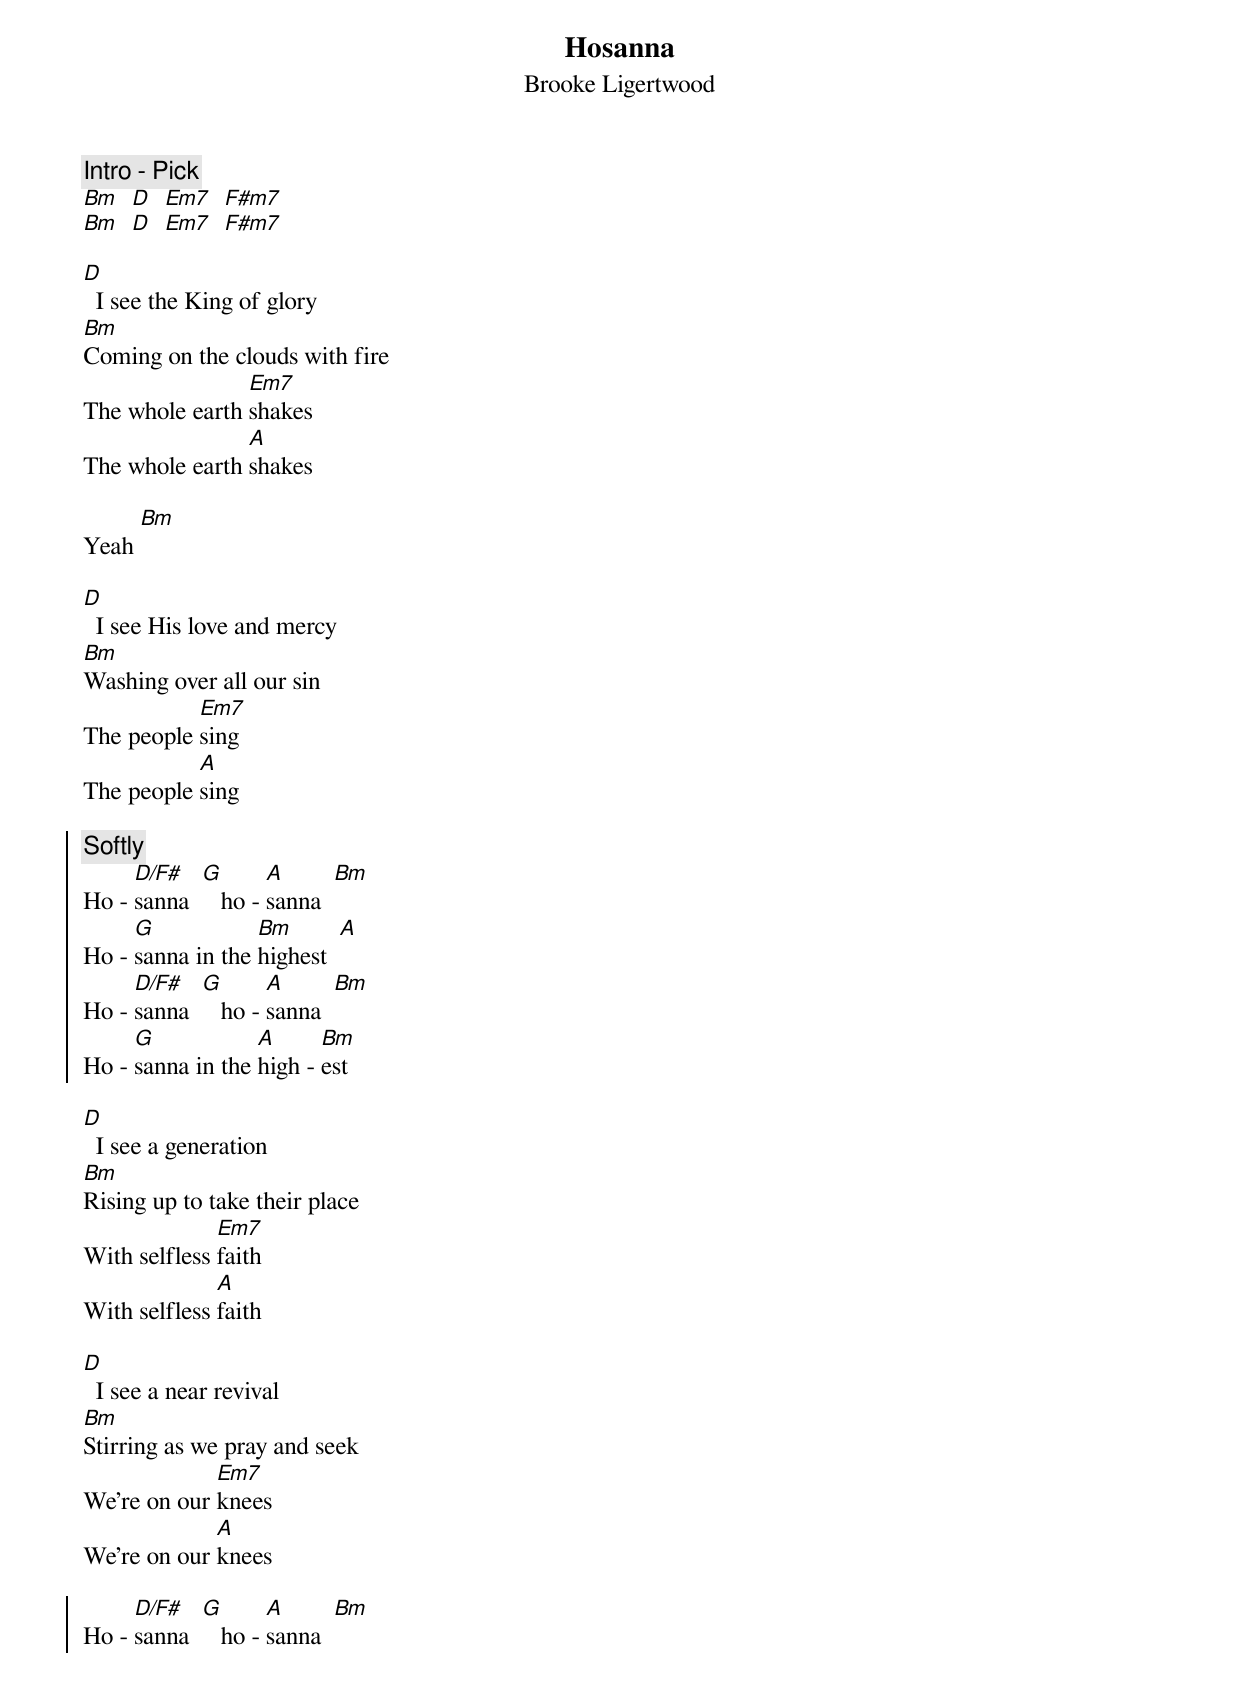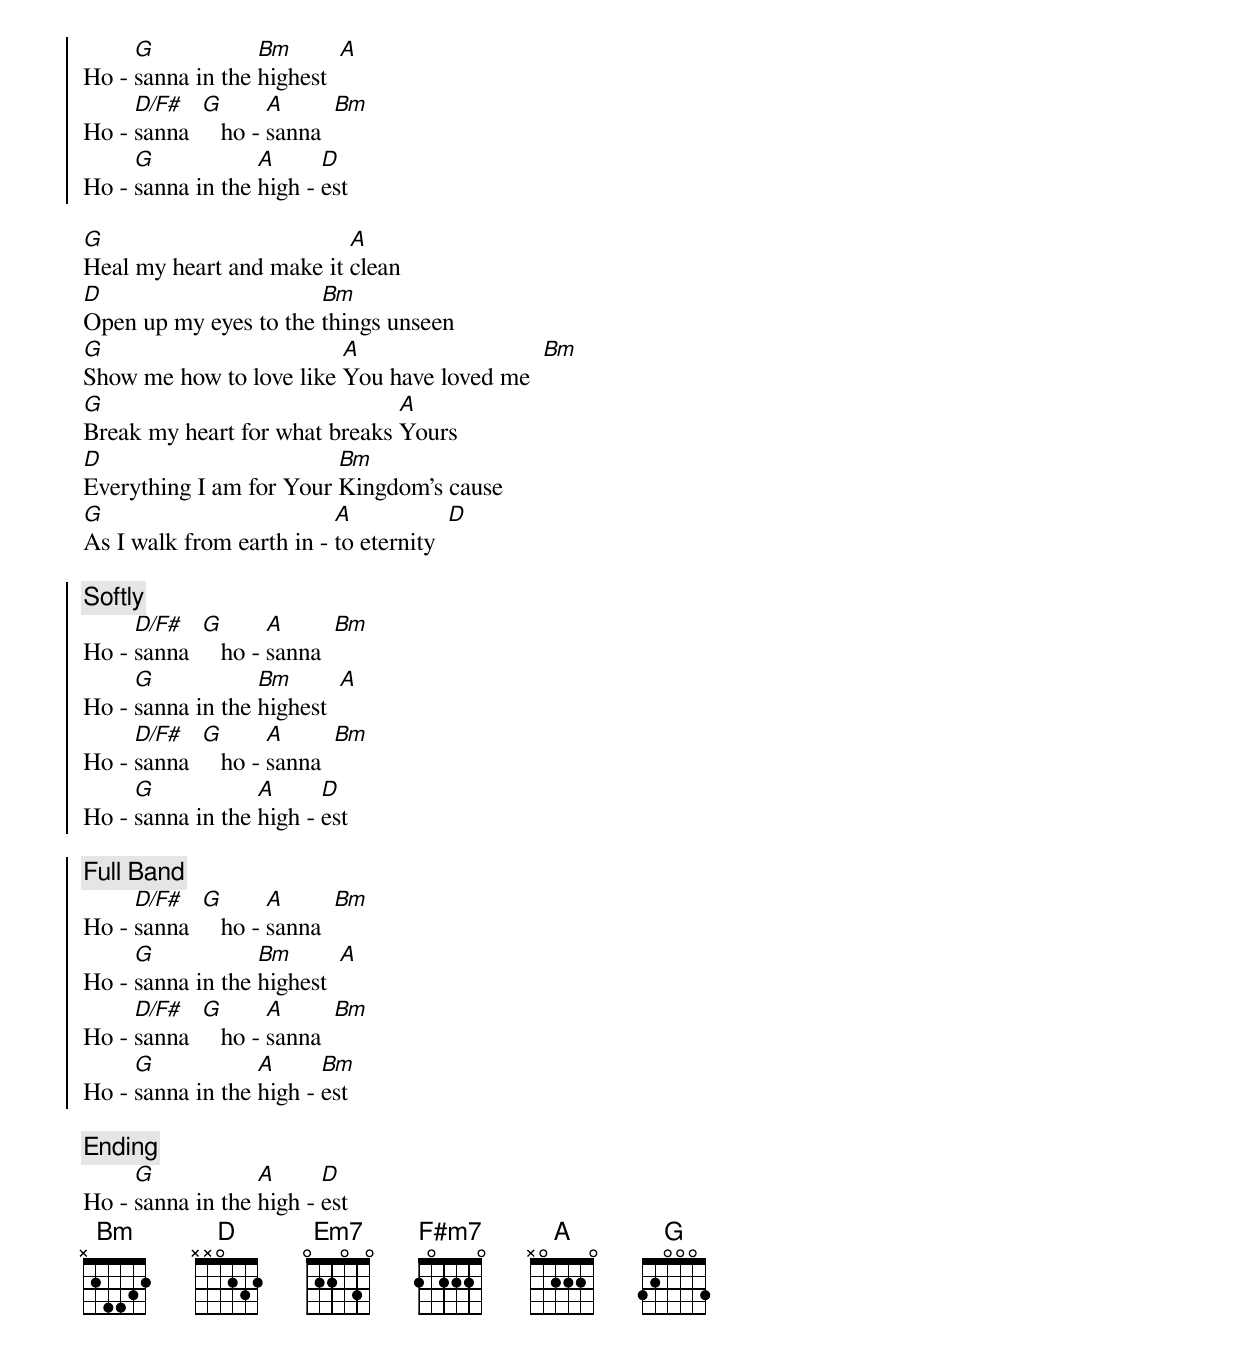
{title:Hosanna}
{subtitle:Brooke Ligertwood}
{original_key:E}
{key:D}
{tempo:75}
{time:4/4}
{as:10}

{c:Intro - Pick}
[Bm]  [D]  [Em7]  [F#m7]
[Bm]  [D]  [Em7]  [F#m7]

[D]  I see the King of glory
[Bm]Coming on the clouds with fire
The whole earth [Em7]shakes
The whole earth [A]shakes

Yeah [Bm]

[D]  I see His love and mercy
[Bm]Washing over all our sin
The people [Em7]sing
The people [A]sing

{soc}
{c:Softly}
Ho - [D/F#]sanna  [G]   ho - [A]sanna  [Bm]
Ho - [G]sanna in the [Bm]highest  [A]
Ho - [D/F#]sanna  [G]   ho - [A]sanna  [Bm]
Ho - [G]sanna in the [A]high - [Bm]est
{eoc}

[D]  I see a generation
[Bm]Rising up to take their place
With selfless [Em7]faith
With selfless [A]faith

[D]  I see a near revival
[Bm]Stirring as we pray and seek
We're on our [Em7]knees
We're on our [A]knees

{soc}
Ho - [D/F#]sanna  [G]   ho - [A]sanna  [Bm]
Ho - [G]sanna in the [Bm]highest  [A]
Ho - [D/F#]sanna  [G]   ho - [A]sanna  [Bm]
Ho - [G]sanna in the [A]high - [D]est
{eoc}

{sob}
[G]Heal my heart and make it [A]clean
[D]Open up my eyes to the [Bm]things unseen
[G]Show me how to love like [A]You have loved me  [Bm]
[G]Break my heart for what breaks [A]Yours
[D]Everything I am for Your [Bm]Kingdom's cause
[G]As I walk from earth in - [A]to eternity  [D]
{eob}

{soc}
{c:Softly}
Ho - [D/F#]sanna  [G]   ho - [A]sanna  [Bm]
Ho - [G]sanna in the [Bm]highest  [A]
Ho - [D/F#]sanna  [G]   ho - [A]sanna  [Bm]
Ho - [G]sanna in the [A]high - [D]est

{c:Full Band}
Ho - [D/F#]sanna  [G]   ho - [A]sanna  [Bm]
Ho - [G]sanna in the [Bm]highest  [A]
Ho - [D/F#]sanna  [G]   ho - [A]sanna  [Bm]
Ho - [G]sanna in the [A]high - [Bm]est
{eoc}

{c:Ending}
Ho - [G]sanna in the [A]high - [D]est
